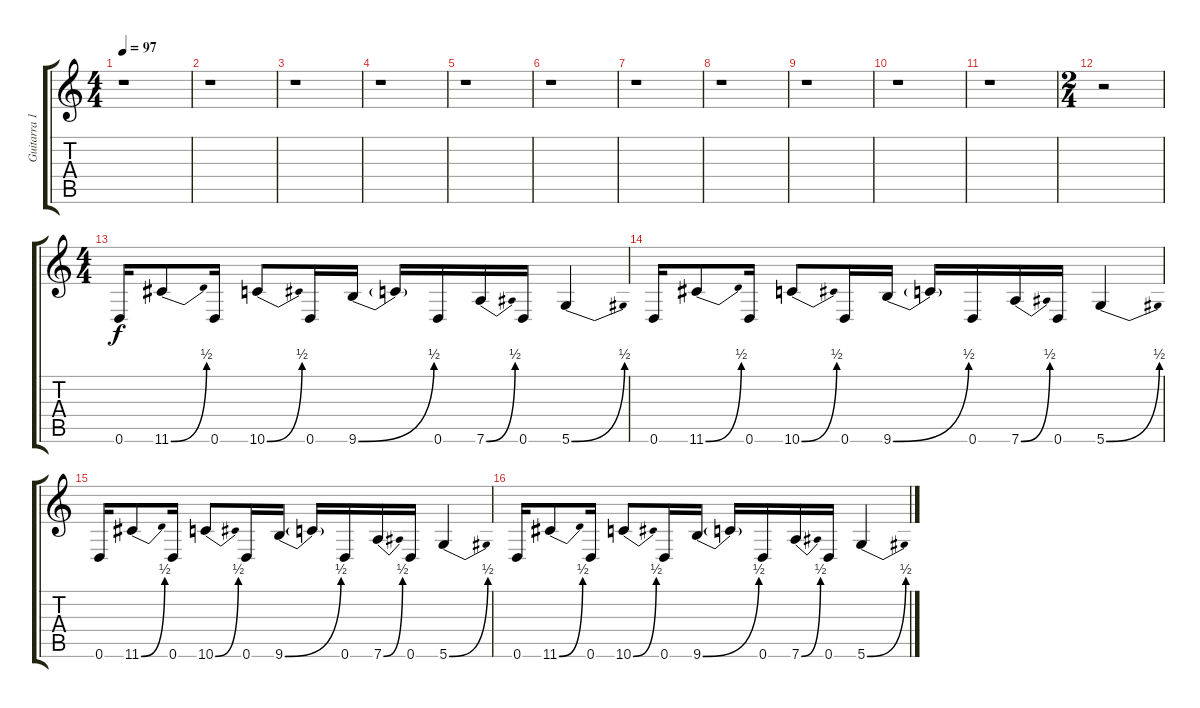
\track ("Guitarra 1 [Armonizacion]" "Guitarra 1") {instrument distortionguitar}
\staff {score tabs}
\tuning (E4 B3 G3 D3 A2 D2) {hide}
\ts (4 4)
\tempo 97
\clef g2
\ks c
r.1{dy f} |
r.1 |
r.1 |
r.1 |
r.1 |
r.1 |
r.1 |
r.1 |
r.1 |
r.1 |
r.1 |
\ts (2 4)
r.2 |
\ts (4 4)
0.6.16 11.6{be (bend 0 0 60 2)}.8 0.6.16 10.6{be (bend 0 0 60 2)}.8 0.6.16 9.6{be (bend 0 0 60 2)}.16 9.6{t}.16 0.6.16 7.6{be (bend 0 0 60 2)}.16 0.6.16 5.6{be (bend 0 0 60 2)}.4 |
0.6.16 11.6{be (bend 0 0 60 2)}.8 0.6.16 10.6{be (bend 0 0 60 2)}.8 0.6.16 9.6{be (bend 0 0 60 2)}.16 9.6{t}.16 0.6.16 7.6{be (bend 0 0 60 2)}.16 0.6.16 5.6{be (bend 0 0 60 2)}.4 |
0.6.16 11.6{be (bend 0 0 60 2)}.8 0.6.16 10.6{be (bend 0 0 60 2)}.8 0.6.16 9.6{be (bend 0 0 60 2)}.16 9.6{t}.16 0.6.16 7.6{be (bend 0 0 60 2)}.16 0.6.16 5.6{be (bend 0 0 60 2)}.4 |
0.6.16 11.6{be (bend 0 0 60 2)}.8 0.6.16 10.6{be (bend 0 0 60 2)}.8 0.6.16 9.6{be (bend 0 0 60 2)}.16 9.6{t}.16 0.6.16 7.6{be (bend 0 0 60 2)}.16 0.6.16 5.6{be (bend 0 0 60 2)}.4
